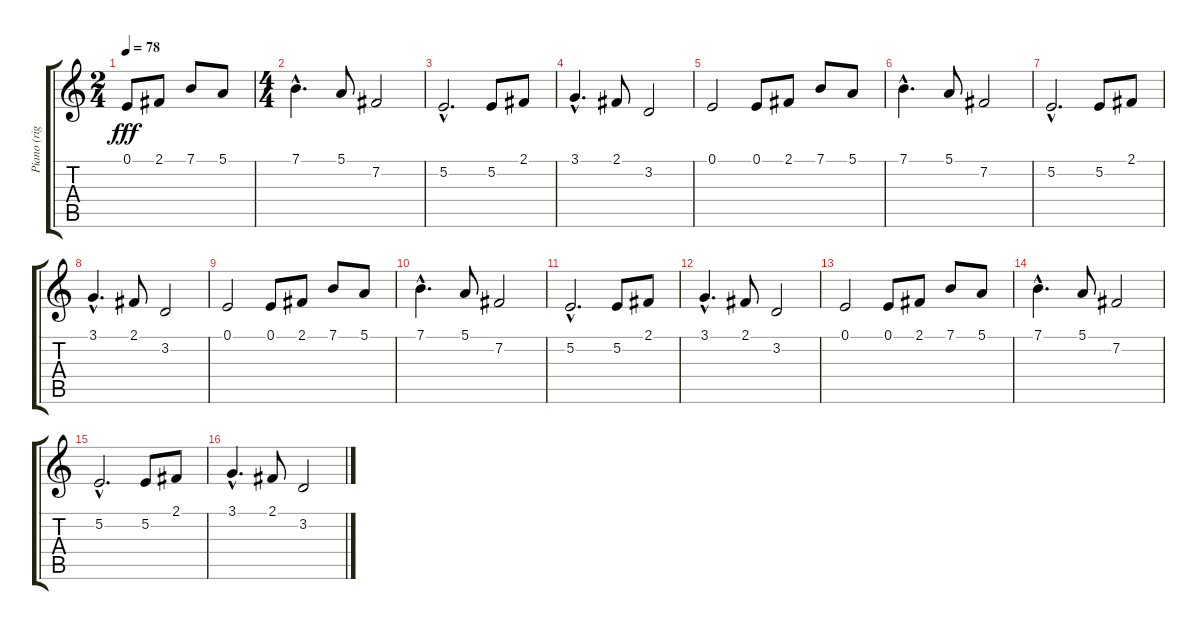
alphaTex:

\track ("Piano (right)" "Piano (rig") {instrument electricgrandpiano}
\staff {score tabs}
\tuning (E4 B3 G3 D3 A2 E2) {hide}
\ts (2 4)
\tempo 78
\clef g2
\ks c
0.1.8{dy fff instrument electricgrandpiano} 2.1.8 7.1.8 5.1.8 |
\ts (4 4)
7.1{hac}.4{d} 5.1.8 7.2.2 |
5.2{hac}.2{d} 5.2.8 2.1.8 |
3.1{hac}.4{d} 2.1.8 3.2.2 |
0.1.2 0.1.8 2.1.8 7.1.8 5.1.8 |
7.1{hac}.4{d} 5.1.8 7.2.2 |
5.2{hac}.2{d} 5.2.8 2.1.8 |
3.1{hac}.4{d} 2.1.8 3.2.2 |
0.1.2 0.1.8 2.1.8 7.1.8 5.1.8 |
7.1{hac}.4{d} 5.1.8 7.2.2 |
5.2{hac}.2{d} 5.2.8 2.1.8 |
3.1{hac}.4{d} 2.1.8 3.2.2 |
0.1.2 0.1.8 2.1.8 7.1.8 5.1.8 |
7.1{hac}.4{d} 5.1.8 7.2.2 |
5.2{hac}.2{d} 5.2.8 2.1.8 |
3.1{hac}.4{d} 2.1.8 3.2.2
